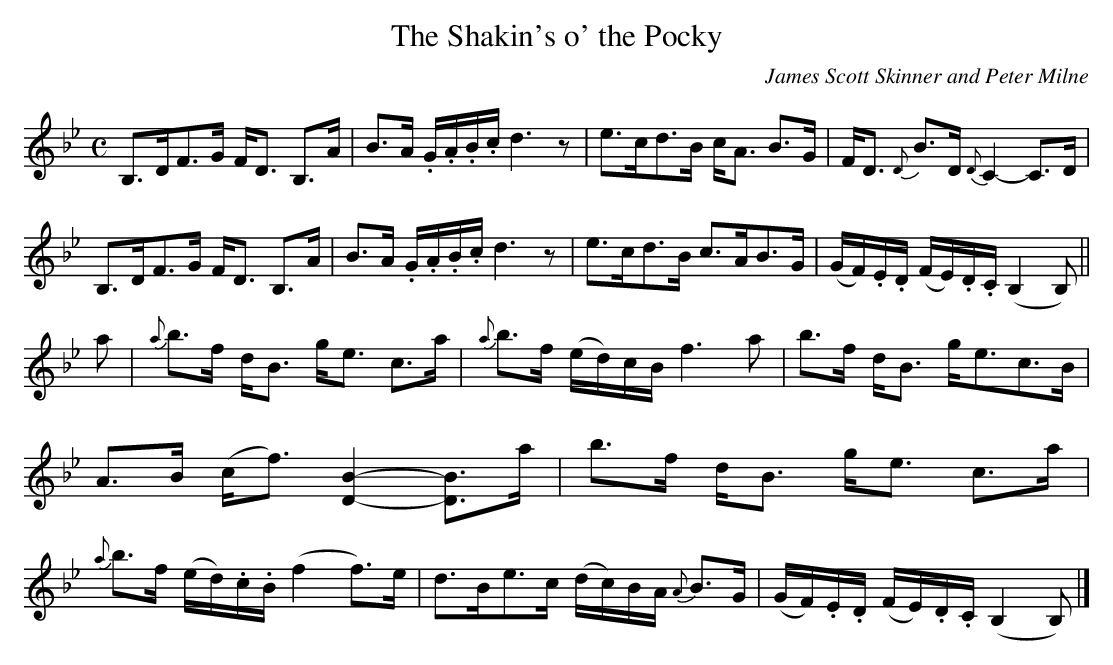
X:1
T:Shakin's o' the Pocky, The
C:James Scott Skinner and Peter Milne
M:C
L:1/16
K:Bb
B,3DF3G FD3 B,3A|B3A .G.A.B.c d6 z2|e3cd3B cA3 B3G|FD3 {D}B3D {D}C4-C3D|!
B,3DF3G FD3 B,3A|B3A .G.A.B.c d6 z2|e3cd3B c3AB3G|(GF).E.D (FE).D.C (B,4 B,2)||
a2|{a}b3f dB3 ge3 c3a|{a}b3f (ed)cB f6 a2|b3f dB3 ge3c3B|A3B (cf3) [D4B4]- [D3B3]a|
b3f dB3 ge3 c3a|{a}b3f (ed).c.B (f4 f3)e|d3Be3c (dc)BA {A}B3G|(GF).E.D (FE).D.C (B,4 B,2)|]
